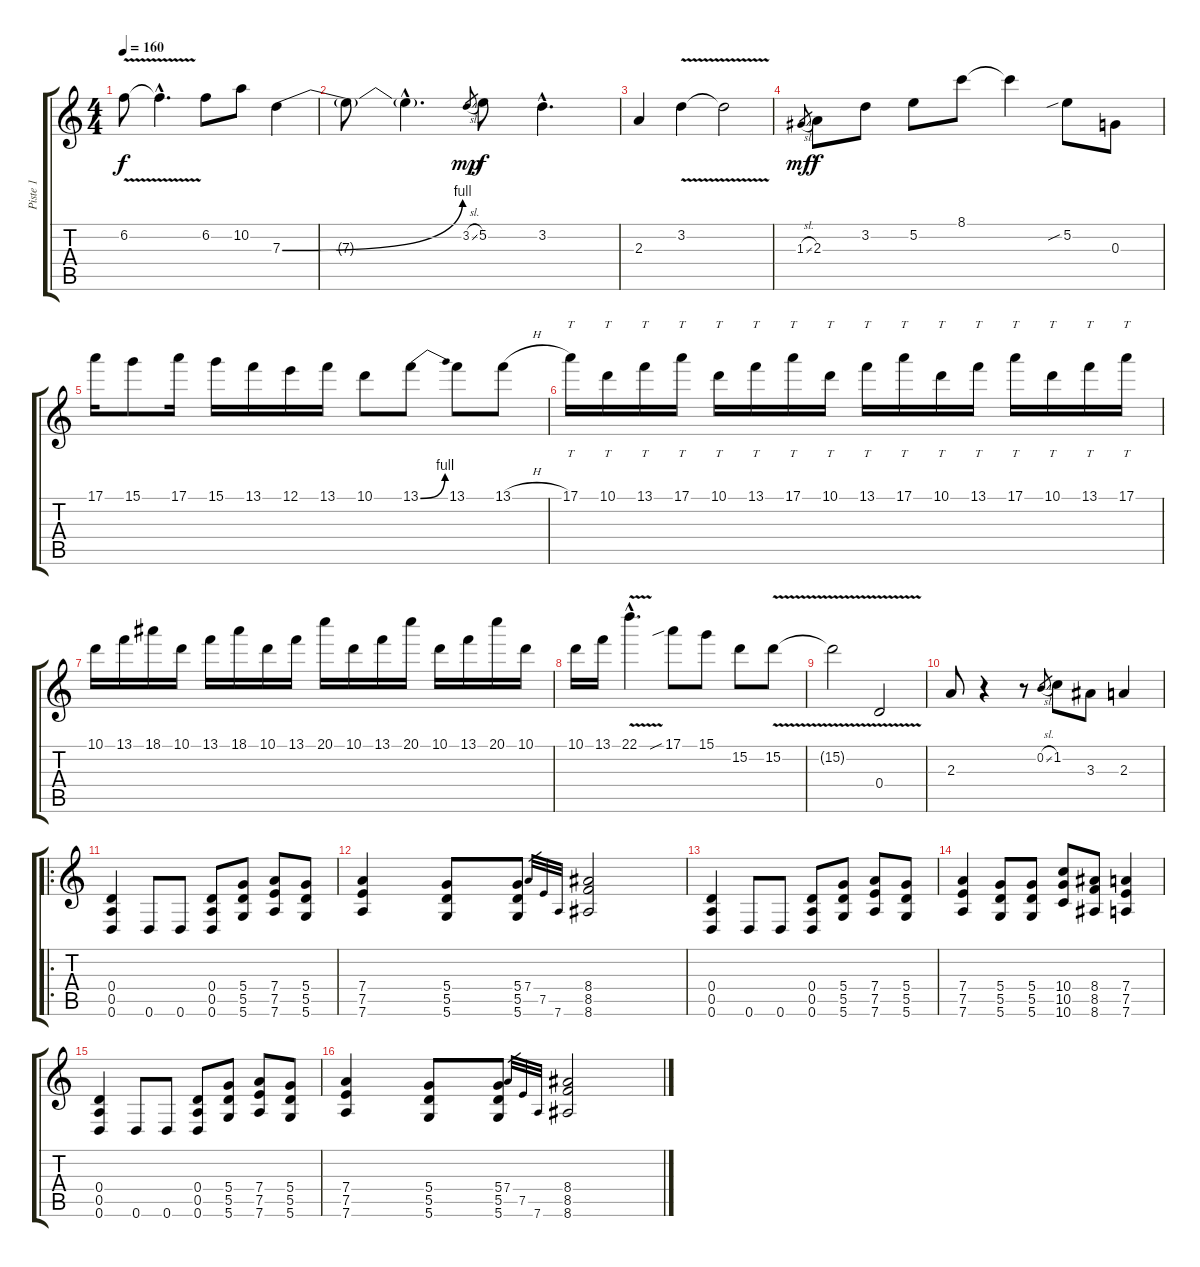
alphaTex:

\track ("Piste 1" "Piste 1") {instrument distortionguitar}
\staff {score tabs}
\tuning (E4 B3 G3 D3 A2 D2) {hide}
\ts (4 4)
\tempo 160
\clef g2
\ks c
6.2{v}.8{dy f} 6.2{hac t}.4{d} 6.2.8 10.2.8 7.3{be (bend 0 0 60 4)}.4 |
7.3{t}.8 7.3{hac t}.4{d} 3.2{sl}.8{gr dy mp} 5.2.8{dy f} 3.2{hac}.4{d} |
2.3.4 3.2{v}.4 3.2{t}.2 |
1.3{sl}.8{gr dy mf} 2.3.8{dy f} 3.2.8 5.2.8 8.1.8 8.1{t}.4 5.2{sib}.8 0.3.8 |
17.1.16 15.1.8 17.1.16 15.1.16 13.1.16 12.1.16 13.1.16 10.1.8 13.1{be (bend 0 0 60 4)}.8 13.1.8 13.1{h}.8 |
17.1.16{tt} 10.1.16{tt} 13.1.16{tt} 17.1.16{tt} 10.1.16{tt} 13.1.16{tt} 17.1.16{tt} 10.1.16{tt} 13.1.16{tt} 17.1.16{tt} 10.1.16{tt} 13.1.16{tt} 17.1.16{tt} 10.1.16{tt} 13.1.16{tt} 17.1.16{tt} |
10.1.16 13.1.16 18.1.16 10.1.16 13.1.16 18.1.16 10.1.16 13.1.16 20.1.16 10.1.16 13.1.16 20.1.16 10.1.16 13.1.16 20.1.16 10.1.16 |
10.1.16 13.1.16 22.1{v hac}.4{d} 17.1{sib}.8 15.1.8 15.2.8 15.2{v}.8 |
15.2{t}.2 0.4{v}.2 |
2.3.8 r.4 r.8 0.2{sl}.8{gr} 1.2.8 3.3.8 2.3.4 |
\ro
(0.4 0.5 0.6).4 0.6.8 0.6.8 (0.4 0.5 0.6).8 (5.4 5.5 5.6).8 (7.4 7.5 7.6).8 (5.4 5.5 5.6).8 |
(7.4 7.5 7.6).4 (5.4 5.5 5.6).8 (5.4 5.5 5.6).8 7.4.32{gr} 7.5.32{gr} 7.6.32{gr} (8.4 8.5 8.6).2 |
(0.4 0.5 0.6).4 0.6.8 0.6.8 (0.4 0.5 0.6).8 (5.4 5.5 5.6).8 (7.4 7.5 7.6).8 (5.4 5.5 5.6).8 |
(7.4 7.5 7.6).4 (5.4 5.5 5.6).8 (5.4 5.5 5.6).8 (10.4 10.5 10.6).8 (8.4 8.5 8.6).8 (7.4 7.5 7.6).4 |
(0.4 0.5 0.6).4 0.6.8 0.6.8 (0.4 0.5 0.6).8 (5.4 5.5 5.6).8 (7.4 7.5 7.6).8 (5.4 5.5 5.6).8 |
(7.4 7.5 7.6).4 (5.4 5.5 5.6).8 (5.4 5.5 5.6).8 7.4.32{gr} 7.5.32{gr} 7.6.32{gr} (8.4 8.5 8.6).2
